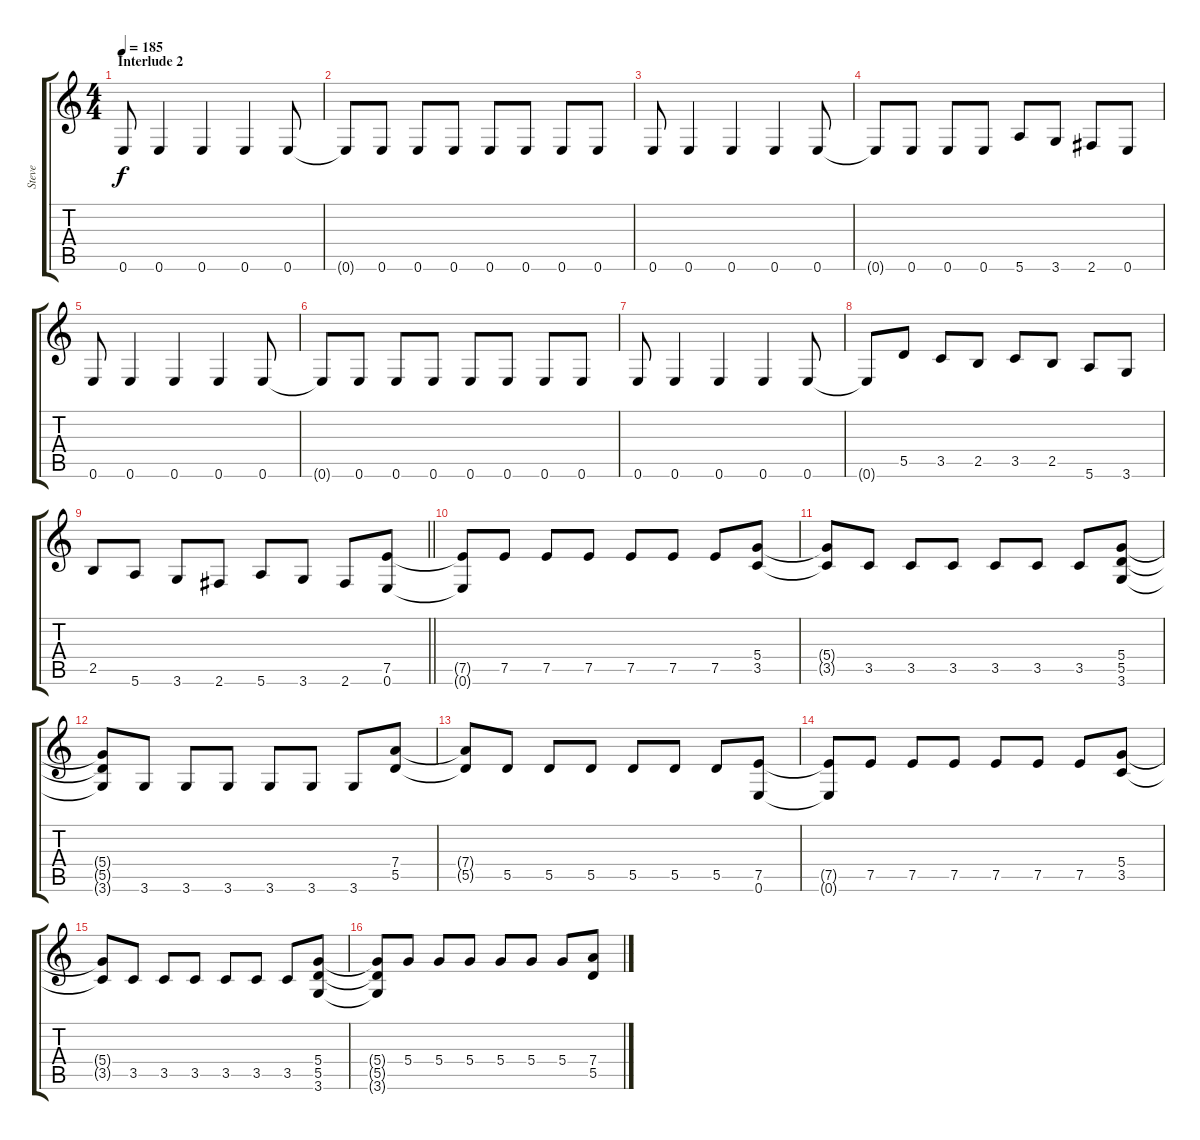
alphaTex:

\track ("Steve" "Steve") {instrument electricbassfinger}
\staff {score tabs}
\tuning (E4 B3 G3 D3 A2 E2) {hide}
\ts (4 4)
\section ("" "Interlude 2")
\tempo 185
\clef g2
\ks c
0.6.8{dy f} 0.6.4 0.6.4 0.6.4 0.6.8 |
0.6{t}.8 0.6.8 0.6.8 0.6.8 0.6.8 0.6.8 0.6.8 0.6.8 |
0.6.8 0.6.4 0.6.4 0.6.4 0.6.8 |
0.6{t}.8 0.6.8 0.6.8 0.6.8 5.6.8 3.6.8 2.6.8 0.6.8 |
0.6.8 0.6.4 0.6.4 0.6.4 0.6.8 |
0.6{t}.8 0.6.8 0.6.8 0.6.8 0.6.8 0.6.8 0.6.8 0.6.8 |
0.6.8 0.6.4 0.6.4 0.6.4 0.6.8 |
0.6{t}.8 5.5.8 3.5.8 2.5.8 3.5.8 2.5.8 5.6.8 3.6.8 |
\barLineRight lightlight
2.5.8 5.6.8 3.6.8 2.6.8 5.6.8 3.6.8 2.6.8 (7.5 0.6).8 |
(7.5{t} 0.6{t}).8 7.5.8 7.5.8 7.5.8 7.5.8 7.5.8 7.5.8 (5.4 3.5).8 |
(5.4{t} 3.5{t}).8 3.5.8 3.5.8 3.5.8 3.5.8 3.5.8 3.5.8 (5.4 5.5 3.6).8 |
(5.4{t} 5.5{t} 3.6{t}).8 3.6.8 3.6.8 3.6.8 3.6.8 3.6.8 3.6.8 (7.4 5.5).8 |
(7.4{t} 5.5{t}).8 5.5.8 5.5.8 5.5.8 5.5.8 5.5.8 5.5.8 (7.5 0.6).8 |
(7.5{t} 0.6{t}).8 7.5.8 7.5.8 7.5.8 7.5.8 7.5.8 7.5.8 (5.4 3.5).8 |
(5.4{t} 3.5{t}).8 3.5.8 3.5.8 3.5.8 3.5.8 3.5.8 3.5.8 (5.4 5.5 3.6).8 |
(5.4{t} 5.5{t} 3.6{t}).8 5.4.8 5.4.8 5.4.8 5.4.8 5.4.8 5.4.8 (7.4 5.5).8
